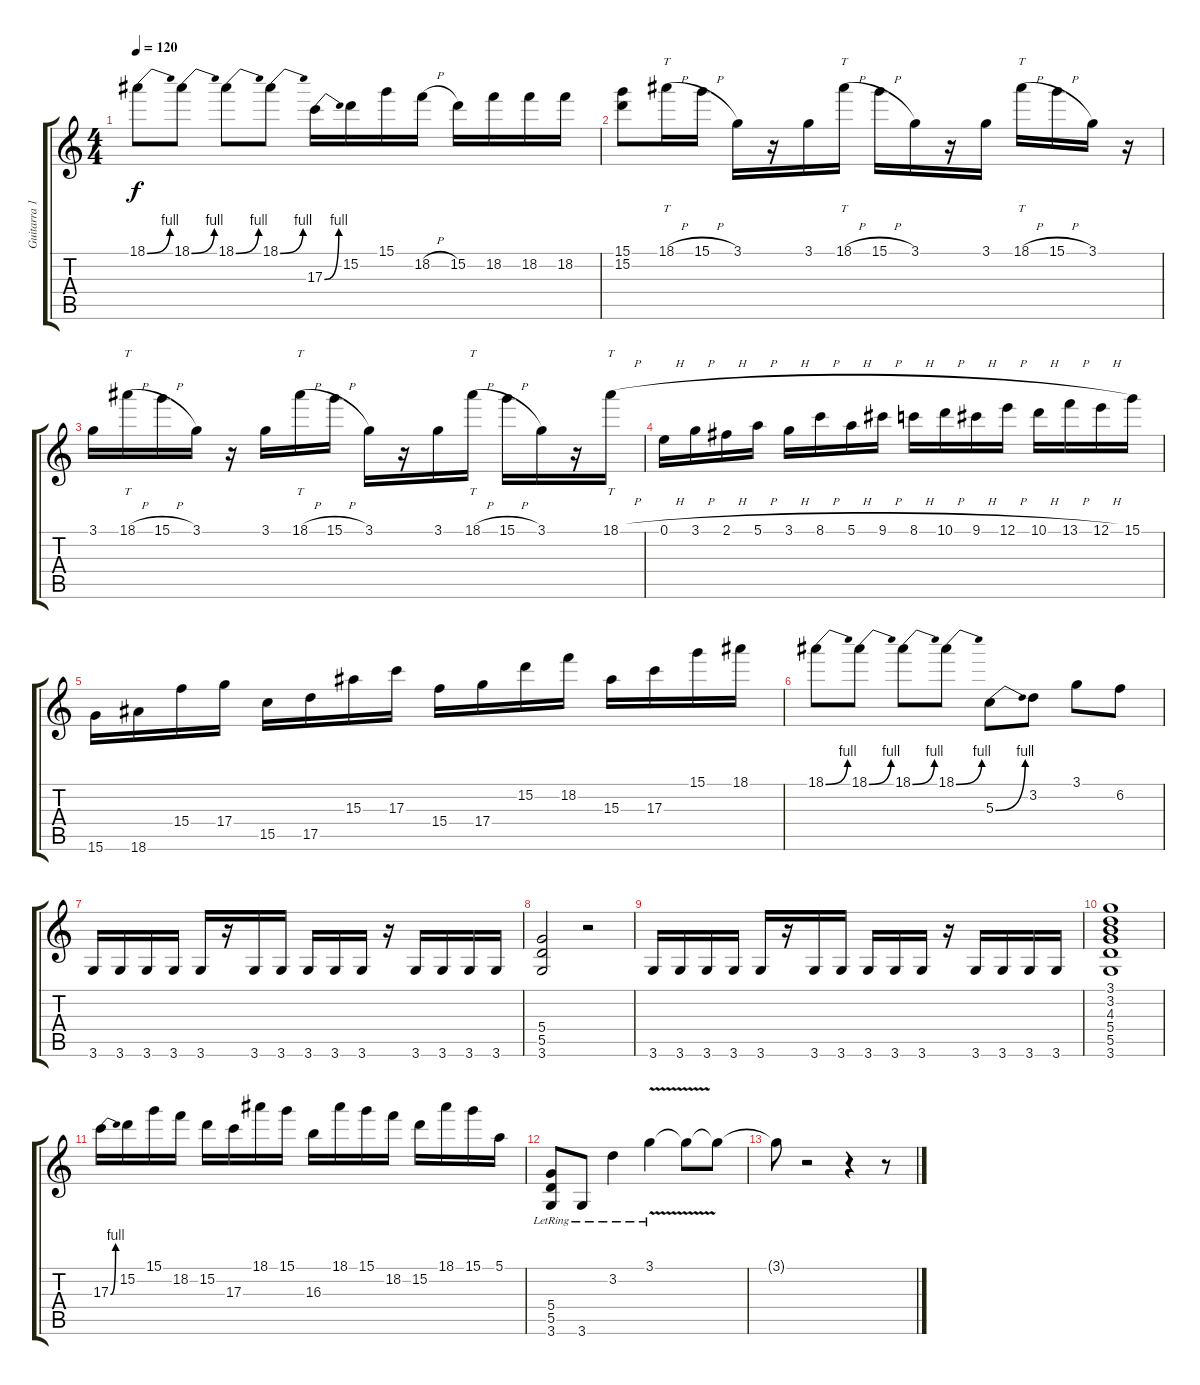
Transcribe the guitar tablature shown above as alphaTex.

\track ("Guitarra 1" "Guitarra 1") {instrument distortionguitar}
\staff {score tabs}
\tuning (E4 B3 G3 D3 A2 E2) {hide}
\ts (4 4)
\tempo 120
\clef g2
\ks c
18.1{be (bend 0 0 60 4)}.8{dy f} 18.1{be (bend 0 0 60 4)}.8 18.1{be (bend 0 0 60 4)}.8 18.1{be (bend 0 0 60 4)}.8 17.3{be (bend 0 0 60 4)}.16 15.2.16 15.1.16 18.2{h}.16 15.2.16 18.2.16 18.2.16 18.2.16 |
(15.1 15.2).8 18.1{h}.16{tt} 15.1{h}.16 3.1.16 r.16 3.1.16 18.1{h}.16{tt} 15.1{h}.16 3.1.16 r.16 3.1.16 18.1{h}.16{tt} 15.1{h}.16 3.1.16 r.16 |
3.1.16 18.1{h}.16{tt} 15.1{h}.16 3.1.16 r.16 3.1.16 18.1{h}.16{tt} 15.1{h}.16 3.1.16 r.16 3.1.16 18.1{h}.16{tt} 15.1{h}.16 3.1.16 r.16 18.1{h}.16{tt} |
0.1{h}.16 3.1{h}.16 2.1{h}.16 5.1{h}.16 3.1{h}.16 8.1{h}.16 5.1{h}.16 9.1{h}.16 8.1{h}.16 10.1{h}.16 9.1{h}.16 12.1{h}.16 10.1{h}.16 13.1{h}.16 12.1{h}.16 15.1.16 |
15.6.16 18.6.16 15.4.16 17.4.16 15.5.16 17.5.16 15.3.16 17.3.16 15.4.16 17.4.16 15.2.16 18.2.16 15.3.16 17.3.16 15.1.16 18.1.16 |
18.1{be (bend 0 0 60 4)}.8 18.1{be (bend 0 0 60 4)}.8 18.1{be (bend 0 0 60 4)}.8 18.1{be (bend 0 0 60 4)}.8 5.3{be (bend 0 0 60 4)}.8 3.2.8 3.1.8 6.2.8 |
3.6.16 3.6.16 3.6.16 3.6.16 3.6.16 r.16 3.6.16 3.6.16 3.6.16 3.6.16 3.6.16 r.16 3.6.16 3.6.16 3.6.16 3.6.16 |
(5.4 5.5 3.6).2 r.2 |
3.6.16 3.6.16 3.6.16 3.6.16 3.6.16 r.16 3.6.16 3.6.16 3.6.16 3.6.16 3.6.16 r.16 3.6.16 3.6.16 3.6.16 3.6.16 |
(3.1 3.2 4.3 5.4 5.5 3.6).1 |
17.3{be (bend 0 0 60 4)}.16 15.2.16 15.1.16 18.2.16 15.2.16 17.3.16 18.1.16 15.1.16 16.3.16 18.1.16 15.1.16 18.2.16 15.2.16 18.1.16 15.1.16 5.1.16 |
(5.4{lr} 5.5{lr} 3.6{lr}).8 3.6{lr}.8 3.2{lr}.4 3.1{v lr}.4 3.1{t}.8 3.1{t}.8 |
3.1{t}.8 r.2 r.4 r.8
